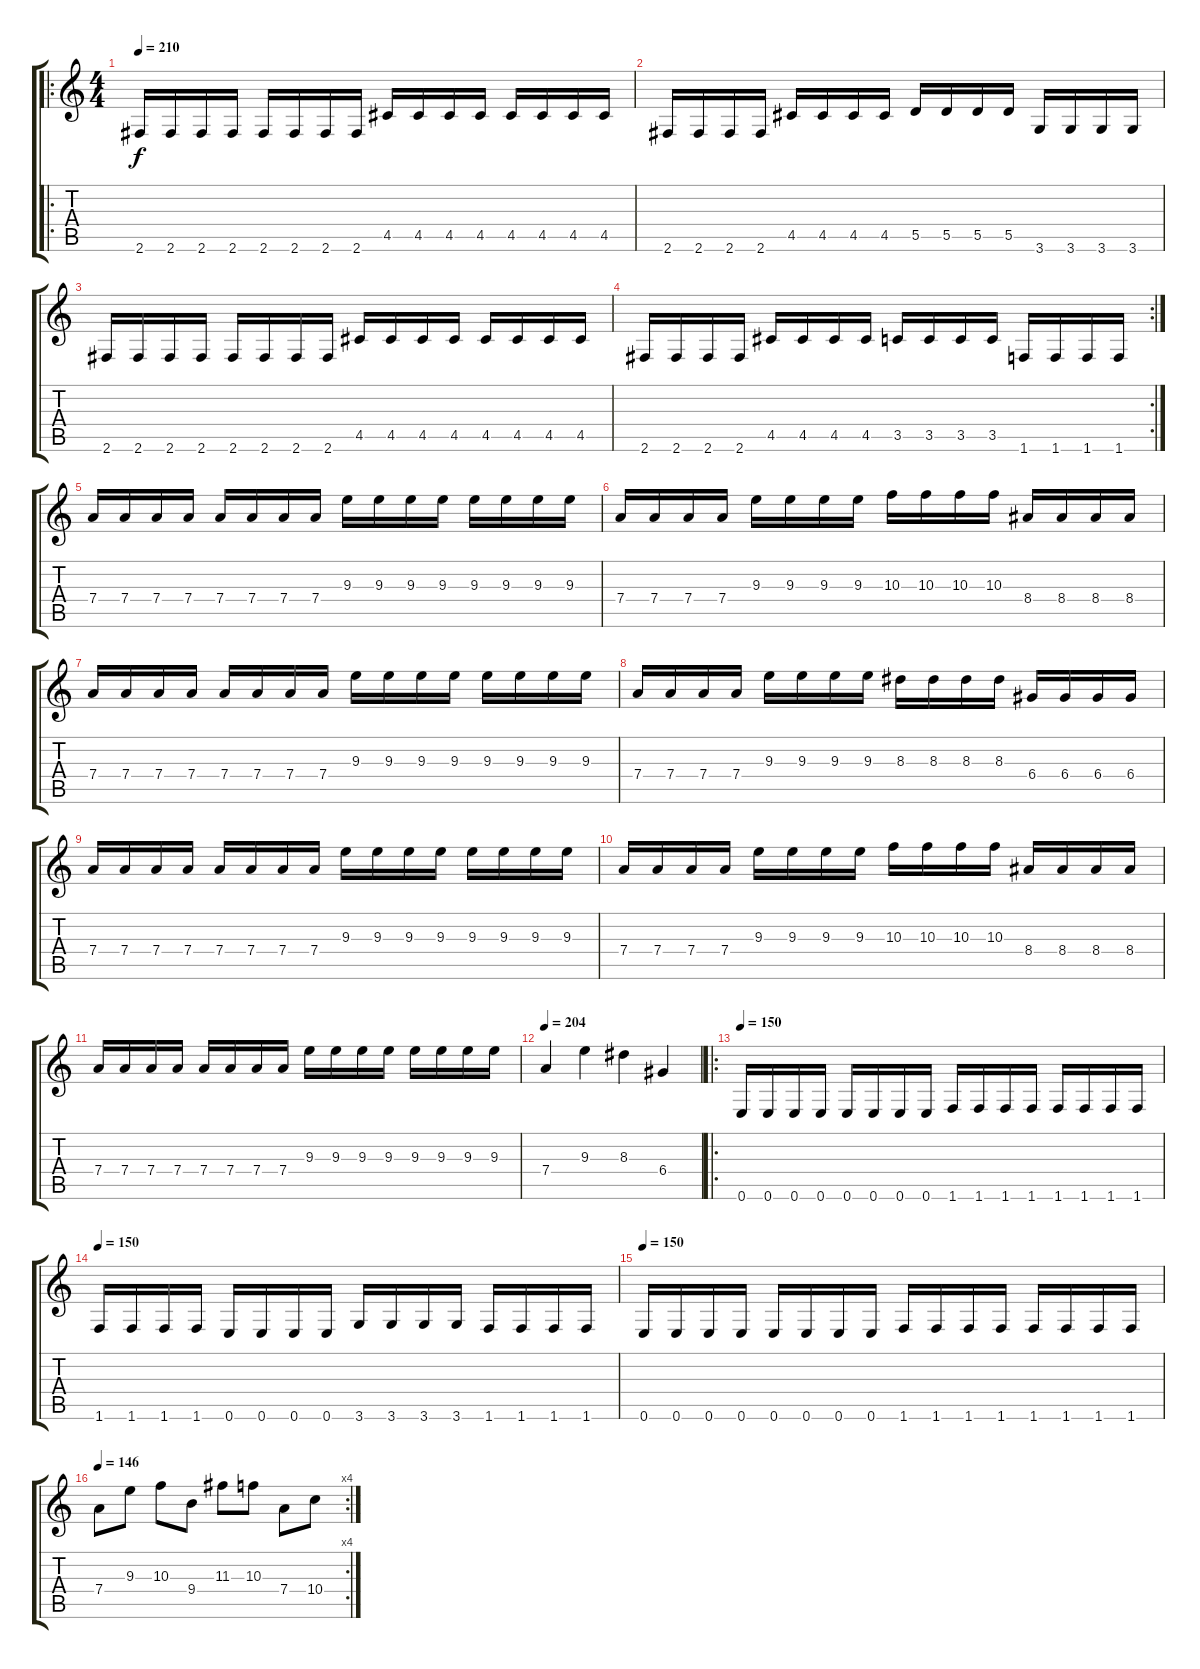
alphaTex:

\track "" {instrument distortionguitar}
\staff {score tabs}
\tuning (E4 B3 G3 D3 A2 E2) {hide}
\ro
\ts (4 4)
\tempo 210
\clef g2
\ks c
2.6.16{dy f instrument distortionguitar} 2.6.16 2.6.16 2.6.16 2.6.16 2.6.16 2.6.16 2.6.16 4.5.16 4.5.16 4.5.16 4.5.16 4.5.16 4.5.16 4.5.16 4.5.16 |
2.6.16 2.6.16 2.6.16 2.6.16 4.5.16 4.5.16 4.5.16 4.5.16 5.5.16 5.5.16 5.5.16 5.5.16 3.6.16 3.6.16 3.6.16 3.6.16 |
2.6.16 2.6.16 2.6.16 2.6.16 2.6.16 2.6.16 2.6.16 2.6.16 4.5.16 4.5.16 4.5.16 4.5.16 4.5.16 4.5.16 4.5.16 4.5.16 |
\rc 2
2.6.16 2.6.16 2.6.16 2.6.16 4.5.16 4.5.16 4.5.16 4.5.16 3.5.16 3.5.16 3.5.16 3.5.16 1.6.16 1.6.16 1.6.16 1.6.16 |
7.4.16 7.4.16 7.4.16 7.4.16 7.4.16 7.4.16 7.4.16 7.4.16 9.3.16 9.3.16 9.3.16 9.3.16 9.3.16 9.3.16 9.3.16 9.3.16 |
7.4.16 7.4.16 7.4.16 7.4.16 9.3.16 9.3.16 9.3.16 9.3.16 10.3.16 10.3.16 10.3.16 10.3.16 8.4.16 8.4.16 8.4.16 8.4.16 |
7.4.16 7.4.16 7.4.16 7.4.16 7.4.16 7.4.16 7.4.16 7.4.16 9.3.16 9.3.16 9.3.16 9.3.16 9.3.16 9.3.16 9.3.16 9.3.16 |
7.4.16 7.4.16 7.4.16 7.4.16 9.3.16 9.3.16 9.3.16 9.3.16 8.3.16 8.3.16 8.3.16 8.3.16 6.4.16 6.4.16 6.4.16 6.4.16 |
7.4.16 7.4.16 7.4.16 7.4.16 7.4.16 7.4.16 7.4.16 7.4.16 9.3.16 9.3.16 9.3.16 9.3.16 9.3.16 9.3.16 9.3.16 9.3.16 |
7.4.16 7.4.16 7.4.16 7.4.16 9.3.16 9.3.16 9.3.16 9.3.16 10.3.16 10.3.16 10.3.16 10.3.16 8.4.16 8.4.16 8.4.16 8.4.16 |
7.4.16 7.4.16 7.4.16 7.4.16 7.4.16 7.4.16 7.4.16 7.4.16 9.3.16 9.3.16 9.3.16 9.3.16 9.3.16 9.3.16 9.3.16 9.3.16 |
\tempo 204
7.4.4 9.3.4 8.3.4 6.4.4 |
\ro
\tempo 150
0.6.16 0.6.16 0.6.16 0.6.16 0.6.16 0.6.16 0.6.16 0.6.16 1.6.16 1.6.16 1.6.16 1.6.16 1.6.16 1.6.16 1.6.16 1.6.16 |
\tempo 150
1.6.16 1.6.16 1.6.16 1.6.16 0.6.16 0.6.16 0.6.16 0.6.16 3.6.16 3.6.16 3.6.16 3.6.16 1.6.16 1.6.16 1.6.16 1.6.16 |
\tempo 150
0.6.16 0.6.16 0.6.16 0.6.16 0.6.16 0.6.16 0.6.16 0.6.16 1.6.16 1.6.16 1.6.16 1.6.16 1.6.16 1.6.16 1.6.16 1.6.16 |
\rc 4
\tempo 146
7.4.8 9.3.8 10.3.8 9.4.8 11.3.8 10.3.8 7.4.8 10.4.8
